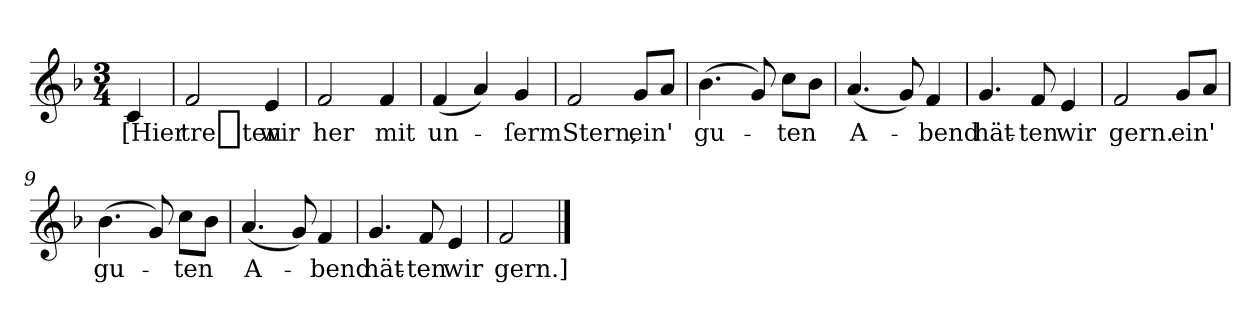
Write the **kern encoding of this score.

**kern	**text
*part1	*part1
*staff1	*staff1
*clefG2	*
*k[b-]	*
*F:	*
*M3/4	*
=	=
4c	[Hier
=1	=1
2f	tre_ten
4e	wir
=2	=2
2f	her
4f	mit
=3	=3
(4f	un-
4a)	.
4g	-ſerm
=4	=4
2f	Stern,
8gL	ein'
8aJ	.
=5	=5
(4.b-	gu-
8g)	.
8ccL	-ten
8b-J	.
=6	=6
(4.a	A-
8g)	.
4f	-bend
=7	=7
4.g	hät-
8f	-ten
4e	wir
=8	=8
2f	gern.
8gL	ein'
8aJ	.
=9	=9
(4.b-	gu-
8g)	.
8ccL	-ten
8b-J	.
=10	=10
(4.a	A-
8g)	.
4f	-bend
=11	=11
4.g	hät-
8f	-ten
4e	wir
=12	=12
2f	gern.]
==	==
*-	*-
